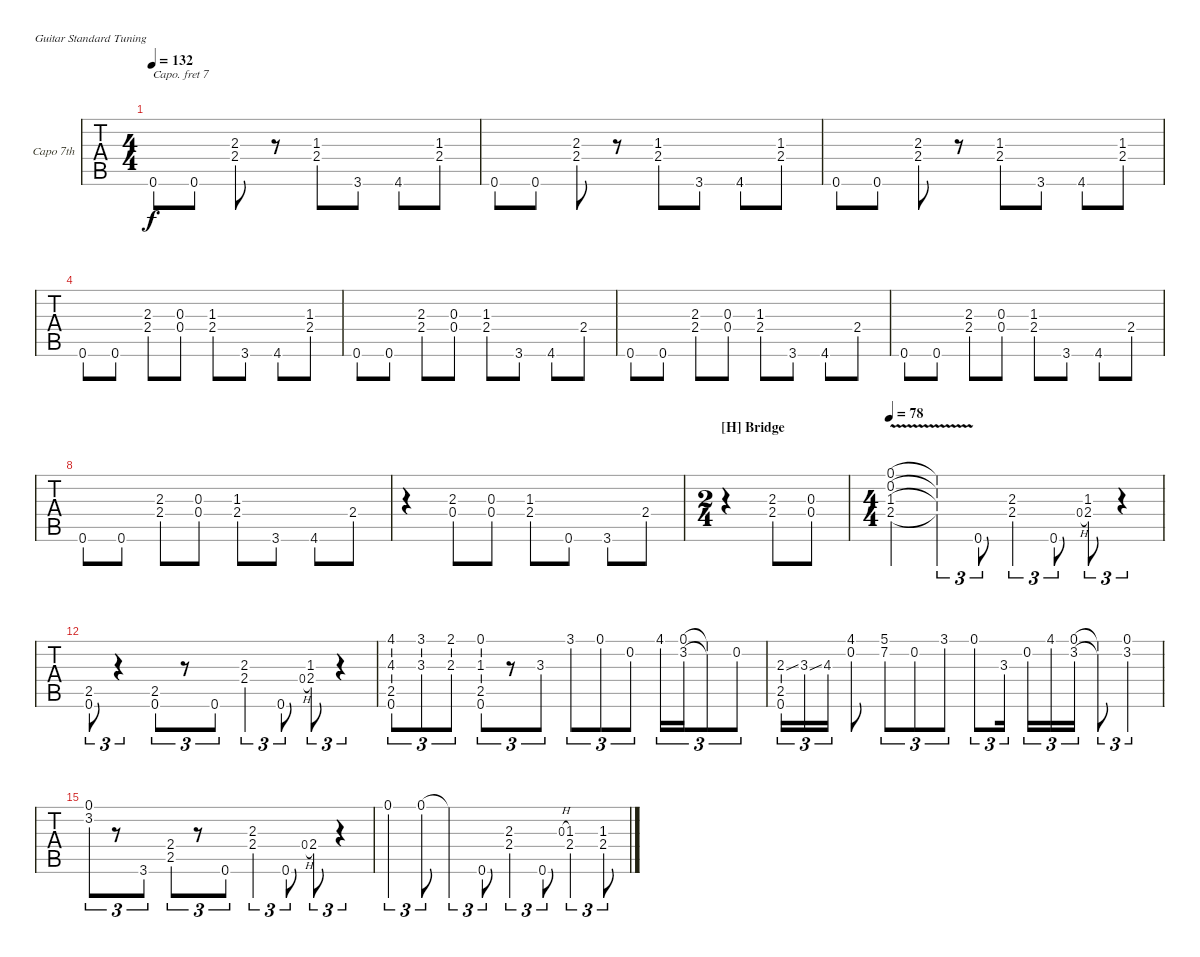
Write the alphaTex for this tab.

\bracketExtendMode nobrackets
\firstSystemTrackNameOrientation horizontal
\otherSystemsTrackNameOrientation horizontal
\defaultBarNumberDisplay FirstOfSystem
\track ("Capo 7th" "Capo 7th") {instrument electricguitarclean}
\staff {tabs}
\capo 7
\tuning (E4 B3 G3 D3 A2 E2)
\ts (4 4)
\tempo 132
\clef g2
\ks b
0.6.8{lyrics (0 "") lyrics (1 "") lyrics (2 "") lyrics (3 "") lyrics (4 "") dy f} 0.6.8{lyrics (0 "") lyrics (1 "") lyrics (2 "") lyrics (3 "") lyrics (4 "")} (2.3 2.4).8{lyrics (0 "") lyrics (1 "") lyrics (2 "") lyrics (3 "") lyrics (4 "")} r.8 (1.3 2.4).8{lyrics (0 "") lyrics (1 "") lyrics (2 "") lyrics (3 "") lyrics (4 "")} 3.6.8{lyrics (0 "") lyrics (1 "") lyrics (2 "") lyrics (3 "") lyrics (4 "")} 4.6.8{lyrics (0 "") lyrics (1 "") lyrics (2 "") lyrics (3 "") lyrics (4 "")} (2.4 1.3).8{lyrics (0 "") lyrics (1 "") lyrics (2 "") lyrics (3 "") lyrics (4 "")} |
0.6.8{lyrics (0 "") lyrics (1 "") lyrics (2 "") lyrics (3 "") lyrics (4 "")} 0.6.8{lyrics (0 "") lyrics (1 "") lyrics (2 "") lyrics (3 "") lyrics (4 "")} (2.3 2.4).8{lyrics (0 "") lyrics (1 "") lyrics (2 "") lyrics (3 "") lyrics (4 "")} r.8 (1.3 2.4).8{lyrics (0 "") lyrics (1 "") lyrics (2 "") lyrics (3 "") lyrics (4 "")} 3.6.8{lyrics (0 "") lyrics (1 "") lyrics (2 "") lyrics (3 "") lyrics (4 "")} 4.6.8{lyrics (0 "") lyrics (1 "") lyrics (2 "") lyrics (3 "") lyrics (4 "")} (2.4 1.3).8{lyrics (0 "") lyrics (1 "") lyrics (2 "") lyrics (3 "") lyrics (4 "")} |
0.6.8{lyrics (0 "") lyrics (1 "") lyrics (2 "") lyrics (3 "") lyrics (4 "")} 0.6.8{lyrics (0 "") lyrics (1 "") lyrics (2 "") lyrics (3 "") lyrics (4 "")} (2.3 2.4).8{lyrics (0 "") lyrics (1 "") lyrics (2 "") lyrics (3 "") lyrics (4 "")} r.8 (1.3 2.4).8{lyrics (0 "") lyrics (1 "") lyrics (2 "") lyrics (3 "") lyrics (4 "")} 3.6.8{lyrics (0 "") lyrics (1 "") lyrics (2 "") lyrics (3 "") lyrics (4 "")} 4.6.8{lyrics (0 "") lyrics (1 "") lyrics (2 "") lyrics (3 "") lyrics (4 "")} (2.4 1.3).8{lyrics (0 "") lyrics (1 "") lyrics (2 "") lyrics (3 "") lyrics (4 "")} |
0.6.8{lyrics (0 "") lyrics (1 "") lyrics (2 "") lyrics (3 "") lyrics (4 "")} 0.6.8{lyrics (0 "") lyrics (1 "") lyrics (2 "") lyrics (3 "") lyrics (4 "")} (2.3 2.4).8{lyrics (0 "") lyrics (1 "") lyrics (2 "") lyrics (3 "") lyrics (4 "")} (0.3 0.4).8{lyrics (0 "") lyrics (1 "") lyrics (2 "") lyrics (3 "") lyrics (4 "")} (1.3 2.4).8{lyrics (0 "") lyrics (1 "") lyrics (2 "") lyrics (3 "") lyrics (4 "")} 3.6.8{lyrics (0 "") lyrics (1 "") lyrics (2 "") lyrics (3 "") lyrics (4 "")} 4.6.8{lyrics (0 "") lyrics (1 "") lyrics (2 "") lyrics (3 "") lyrics (4 "")} (2.4 1.3).8{lyrics (0 "") lyrics (1 "") lyrics (2 "") lyrics (3 "") lyrics (4 "")} |
0.6.8{lyrics (0 "") lyrics (1 "") lyrics (2 "") lyrics (3 "") lyrics (4 "")} 0.6.8{lyrics (0 "") lyrics (1 "") lyrics (2 "") lyrics (3 "") lyrics (4 "")} (2.3 2.4).8{lyrics (0 "") lyrics (1 "") lyrics (2 "") lyrics (3 "") lyrics (4 "")} (0.3 0.4).8{lyrics (0 "") lyrics (1 "") lyrics (2 "") lyrics (3 "") lyrics (4 "")} (1.3 2.4).8{lyrics (0 "") lyrics (1 "") lyrics (2 "") lyrics (3 "") lyrics (4 "")} 3.6.8{lyrics (0 "") lyrics (1 "") lyrics (2 "") lyrics (3 "") lyrics (4 "")} 4.6.8{lyrics (0 "") lyrics (1 "") lyrics (2 "") lyrics (3 "") lyrics (4 "")} 2.4.8{lyrics (0 "") lyrics (1 "") lyrics (2 "") lyrics (3 "") lyrics (4 "")} |
0.6.8{lyrics (0 "") lyrics (1 "") lyrics (2 "") lyrics (3 "") lyrics (4 "")} 0.6.8{lyrics (0 "") lyrics (1 "") lyrics (2 "") lyrics (3 "") lyrics (4 "")} (2.3 2.4).8{lyrics (0 "") lyrics (1 "") lyrics (2 "") lyrics (3 "") lyrics (4 "")} (0.3 0.4).8{lyrics (0 "") lyrics (1 "") lyrics (2 "") lyrics (3 "") lyrics (4 "")} (1.3 2.4).8{lyrics (0 "") lyrics (1 "") lyrics (2 "") lyrics (3 "") lyrics (4 "")} 3.6.8{lyrics (0 "") lyrics (1 "") lyrics (2 "") lyrics (3 "") lyrics (4 "")} 4.6.8{lyrics (0 "") lyrics (1 "") lyrics (2 "") lyrics (3 "") lyrics (4 "")} 2.4.8{lyrics (0 "") lyrics (1 "") lyrics (2 "") lyrics (3 "") lyrics (4 "")} |
0.6.8{lyrics (0 "") lyrics (1 "") lyrics (2 "") lyrics (3 "") lyrics (4 "")} 0.6.8{lyrics (0 "") lyrics (1 "") lyrics (2 "") lyrics (3 "") lyrics (4 "")} (2.3 2.4).8{lyrics (0 "") lyrics (1 "") lyrics (2 "") lyrics (3 "") lyrics (4 "")} (0.3 0.4).8{lyrics (0 "") lyrics (1 "") lyrics (2 "") lyrics (3 "") lyrics (4 "")} (1.3 2.4).8{lyrics (0 "") lyrics (1 "") lyrics (2 "") lyrics (3 "") lyrics (4 "")} 3.6.8{lyrics (0 "") lyrics (1 "") lyrics (2 "") lyrics (3 "") lyrics (4 "")} 4.6.8{lyrics (0 "") lyrics (1 "") lyrics (2 "") lyrics (3 "") lyrics (4 "")} 2.4.8{lyrics (0 "") lyrics (1 "") lyrics (2 "") lyrics (3 "") lyrics (4 "")} |
0.6.8{lyrics (0 "") lyrics (1 "") lyrics (2 "") lyrics (3 "") lyrics (4 "")} 0.6.8{lyrics (0 "") lyrics (1 "") lyrics (2 "") lyrics (3 "") lyrics (4 "")} (2.3 2.4).8{lyrics (0 "") lyrics (1 "") lyrics (2 "") lyrics (3 "") lyrics (4 "")} (0.3 0.4).8{lyrics (0 "") lyrics (1 "") lyrics (2 "") lyrics (3 "") lyrics (4 "")} (1.3 2.4).8{lyrics (0 "") lyrics (1 "") lyrics (2 "") lyrics (3 "") lyrics (4 "")} 3.6.8{lyrics (0 "") lyrics (1 "") lyrics (2 "") lyrics (3 "") lyrics (4 "")} 4.6.8{lyrics (0 "") lyrics (1 "") lyrics (2 "") lyrics (3 "") lyrics (4 "")} 2.4.8{lyrics (0 "") lyrics (1 "") lyrics (2 "") lyrics (3 "") lyrics (4 "")} |
r.4 (2.3 0.4).8{lyrics (0 "") lyrics (1 "") lyrics (2 "") lyrics (3 "") lyrics (4 "")} (0.3 0.4).8{lyrics (0 "") lyrics (1 "") lyrics (2 "") lyrics (3 "") lyrics (4 "")} (1.3 2.4).8{lyrics (0 "") lyrics (1 "") lyrics (2 "") lyrics (3 "") lyrics (4 "")} 0.6.8{lyrics (0 "") lyrics (1 "") lyrics (2 "") lyrics (3 "") lyrics (4 "")} 3.6.8{lyrics (0 "") lyrics (1 "") lyrics (2 "") lyrics (3 "") lyrics (4 "")} 2.4.8{lyrics (0 "") lyrics (1 "") lyrics (2 "") lyrics (3 "") lyrics (4 "")} |
\ts (2 4)
\beaming (8 2 2)
\section ("H" "Bridge")
r.4 (2.3 2.4).8{lyrics (0 "") lyrics (1 "") lyrics (2 "") lyrics (3 "") lyrics (4 "")} (0.3 0.4).8{lyrics (0 "") lyrics (1 "") lyrics (2 "") lyrics (3 "") lyrics (4 "")} |
\ts (4 4)
\beaming (8 2 2 2 2)
\tempo 78
(0.1{v} 0.2{v} 1.3{v} 2.4{v}).4{lyrics (0 "") lyrics (1 "") lyrics (2 "") lyrics (3 "") lyrics (4 "")} (0.1{v t} 0.2{v t} 1.3{v t} 2.4{v t}).4{tu (3 2) lyrics (0 "") lyrics (1 "") lyrics (2 "") lyrics (3 "") lyrics (4 "")} 0.6.8{tu (3 2) lyrics (0 "") lyrics (1 "") lyrics (2 "") lyrics (3 "") lyrics (4 "")} (2.3 2.4).4{tu (3 2) lyrics (0 "") lyrics (1 "") lyrics (2 "") lyrics (3 "") lyrics (4 "")} 0.6.8{tu (3 2) lyrics (0 "") lyrics (1 "") lyrics (2 "") lyrics (3 "") lyrics (4 "")} 0.4{h}.8{lyrics (0 "") lyrics (1 "") lyrics (2 "") lyrics (3 "") lyrics (4 "") gr} (1.3 2.4).8{tu (3 2) lyrics (0 "") lyrics (1 "") lyrics (2 "") lyrics (3 "") lyrics (4 "")} r.4{tu (3 2)} |
(2.5 0.6).8{tu (3 2) lyrics (0 "") lyrics (1 "") lyrics (2 "") lyrics (3 "") lyrics (4 "")} r.4{tu (3 2)} (2.5 0.6).8{tu (3 2) lyrics (0 "") lyrics (1 "") lyrics (2 "") lyrics (3 "") lyrics (4 "")} r.8{tu (3 2)} 0.6.8{tu (3 2) lyrics (0 "") lyrics (1 "") lyrics (2 "") lyrics (3 "") lyrics (4 "")} (2.3 2.4).4{tu (3 2) lyrics (0 "") lyrics (1 "") lyrics (2 "") lyrics (3 "") lyrics (4 "")} 0.6.8{tu (3 2) lyrics (0 "") lyrics (1 "") lyrics (2 "") lyrics (3 "") lyrics (4 "")} 0.4{h}.8{lyrics (0 "") lyrics (1 "") lyrics (2 "") lyrics (3 "") lyrics (4 "") gr} (1.3 2.4).8{tu (3 2) lyrics (0 "") lyrics (1 "") lyrics (2 "") lyrics (3 "") lyrics (4 "")} r.4{tu (3 2)} |
(2.5 0.6 4.3 4.1).8{tu (3 2) lyrics (0 "") lyrics (1 "") lyrics (2 "") lyrics (3 "") lyrics (4 "")} (3.1 3.3).8{tu (3 2) lyrics (0 "") lyrics (1 "") lyrics (2 "") lyrics (3 "") lyrics (4 "")} (2.1 2.3).8{tu (3 2) lyrics (0 "") lyrics (1 "") lyrics (2 "") lyrics (3 "") lyrics (4 "")} (2.5 0.6 0.1 1.3).8{tu (3 2) lyrics (0 "") lyrics (1 "") lyrics (2 "") lyrics (3 "") lyrics (4 "")} r.8{tu (3 2)} 3.3.8{tu (3 2) lyrics (0 "") lyrics (1 "") lyrics (2 "") lyrics (3 "") lyrics (4 "")} 3.1.8{tu (3 2) lyrics (0 "") lyrics (1 "") lyrics (2 "") lyrics (3 "") lyrics (4 "")} 0.1.8{tu (3 2) lyrics (0 "") lyrics (1 "") lyrics (2 "") lyrics (3 "") lyrics (4 "")} 0.2.8{tu (3 2) lyrics (0 "") lyrics (1 "") lyrics (2 "") lyrics (3 "") lyrics (4 "")} 4.1.16{tu (3 2) lyrics (0 "") lyrics (1 "") lyrics (2 "") lyrics (3 "") lyrics (4 "")} (0.1 3.2).16{tu (3 2) lyrics (0 "") lyrics (1 "") lyrics (2 "") lyrics (3 "") lyrics (4 "")} (0.1{t} 3.2{t}).8{tu (3 2) lyrics (0 "") lyrics (1 "") lyrics (2 "") lyrics (3 "") lyrics (4 "")} 0.2.8{tu (3 2) lyrics (0 "") lyrics (1 "") lyrics (2 "") lyrics (3 "") lyrics (4 "")} |
(2.3{ss} 0.6 2.5).16{tu (3 2) lyrics (0 "") lyrics (1 "") lyrics (2 "") lyrics (3 "") lyrics (4 "")} 3.3{ss}.16{tu (3 2) lyrics (0 "") lyrics (1 "") lyrics (2 "") lyrics (3 "") lyrics (4 "")} 4.3.16{tu (3 2) lyrics (0 "") lyrics (1 "") lyrics (2 "") lyrics (3 "") lyrics (4 "")} (4.1 0.2).8{lyrics (0 "") lyrics (1 "") lyrics (2 "") lyrics (3 "") lyrics (4 "")} (5.1 7.2).8{tu (3 2) lyrics (0 "") lyrics (1 "") lyrics (2 "") lyrics (3 "") lyrics (4 "")} 0.2.8{tu (3 2) lyrics (0 "") lyrics (1 "") lyrics (2 "") lyrics (3 "") lyrics (4 "")} 3.1.8{tu (3 2) lyrics (0 "") lyrics (1 "") lyrics (2 "") lyrics (3 "") lyrics (4 "")} 0.1.8{tu (3 2) lyrics (0 "") lyrics (1 "") lyrics (2 "") lyrics (3 "") lyrics (4 "")} 3.3.16{tu (3 2) lyrics (0 "") lyrics (1 "") lyrics (2 "") lyrics (3 "") lyrics (4 "")} 0.2.16{tu (3 2) lyrics (0 "") lyrics (1 "") lyrics (2 "") lyrics (3 "") lyrics (4 "")} 4.1.16{tu (3 2) lyrics (0 "") lyrics (1 "") lyrics (2 "") lyrics (3 "") lyrics (4 "")} (0.1 3.2).16{tu (3 2) lyrics (0 "") lyrics (1 "") lyrics (2 "") lyrics (3 "") lyrics (4 "")} (0.1{t} 3.2{t}).8{tu (3 2) lyrics (0 "") lyrics (1 "") lyrics (2 "") lyrics (3 "") lyrics (4 "")} (0.1 3.2).4{tu (3 2) lyrics (0 "") lyrics (1 "") lyrics (2 "") lyrics (3 "") lyrics (4 "")} |
(0.1 3.2).8{tu (3 2) lyrics (0 "") lyrics (1 "") lyrics (2 "") lyrics (3 "") lyrics (4 "")} r.8{tu (3 2)} 3.6.8{tu (3 2) lyrics (0 "") lyrics (1 "") lyrics (2 "") lyrics (3 "") lyrics (4 "")} (2.4 2.5).8{tu (3 2) lyrics (0 "") lyrics (1 "") lyrics (2 "") lyrics (3 "") lyrics (4 "")} r.8{tu (3 2)} 0.6.8{tu (3 2) lyrics (0 "") lyrics (1 "") lyrics (2 "") lyrics (3 "") lyrics (4 "")} (2.3 2.4).4{tu (3 2) lyrics (0 "") lyrics (1 "") lyrics (2 "") lyrics (3 "") lyrics (4 "")} 0.6.8{tu (3 2) lyrics (0 "") lyrics (1 "") lyrics (2 "") lyrics (3 "") lyrics (4 "")} 0.4{h}.8{lyrics (0 "") lyrics (1 "") lyrics (2 "") lyrics (3 "") lyrics (4 "") gr} 2.4.8{tu (3 2) lyrics (0 "") lyrics (1 "") lyrics (2 "") lyrics (3 "") lyrics (4 "")} r.4{tu (3 2)} |
0.1.4{tu (3 2) lyrics (0 "") lyrics (1 "") lyrics (2 "") lyrics (3 "") lyrics (4 "")} 0.1.8{tu (3 2) lyrics (0 "") lyrics (1 "") lyrics (2 "") lyrics (3 "") lyrics (4 "")} 0.1{t}.4{tu (3 2) lyrics (0 "") lyrics (1 "") lyrics (2 "") lyrics (3 "") lyrics (4 "")} 0.6.8{tu (3 2) lyrics (0 "") lyrics (1 "") lyrics (2 "") lyrics (3 "") lyrics (4 "")} (2.3 2.4).4{tu (3 2) lyrics (0 "") lyrics (1 "") lyrics (2 "") lyrics (3 "") lyrics (4 "")} 0.6.8{tu (3 2) lyrics (0 "") lyrics (1 "") lyrics (2 "") lyrics (3 "") lyrics (4 "")} 0.3{h}.8{lyrics (0 "") lyrics (1 "") lyrics (2 "") lyrics (3 "") lyrics (4 "") gr} (1.3 2.4).4{tu (3 2) lyrics (0 "") lyrics (1 "") lyrics (2 "") lyrics (3 "") lyrics (4 "")} (1.3 2.4).8{tu (3 2) lyrics (0 "") lyrics (1 "") lyrics (2 "") lyrics (3 "") lyrics (4 "")}
